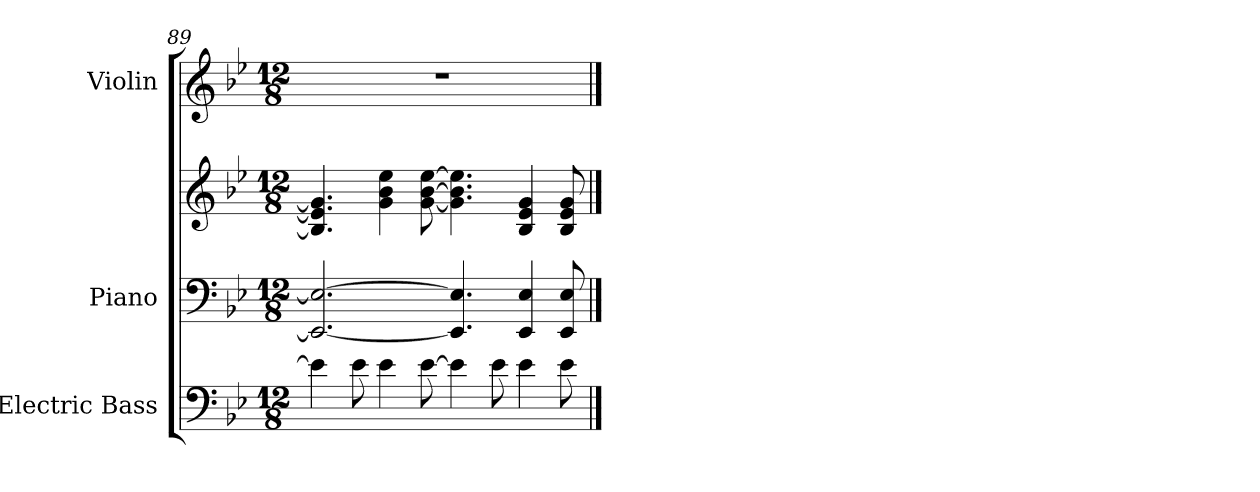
**kern	**kern	**kern	**kern
*part3	*part2	*part2	*part1
*staff4	*staff3	*staff2	*staff1
*I"Electric Bass	*I"Piano	*	*I"Violin
*I'El. B.	*I'Pno.	*	*I'Vln.
*clefF4	*clefF4	*clefG2	*clefG2
*ITrd7c12	*	*	*
*k[b-e-]	*k[b-e-]	*k[b-e-]	*k[b-e-]
*M12/8	*M12/8	*M12/8	*M12/8
=89	=89	=89	=89
4E-\]	2.EE-/_ 2.E-/_	4.B-/] 4.e-/] 4.g/]	1.r
8E-\	.	.	.
4E-\	.	4g\ 4b-\ 4ee-\	.
[8E-\	.	[8g\ [8b-\ [8ee-\	.
4E-\]	4.EE-/] 4.E-/]	4.g\] 4.b-\] 4.ee-\]	.
8E-\	.	.	.
4E-\	4EE-/ 4E-/	4B-/ 4e-/ 4g/	.
8E-\	8EE-/ 8E-/	8B-/ 8e-/ 8g/	.
==	==	==	==
*-	*-	*-	*-
